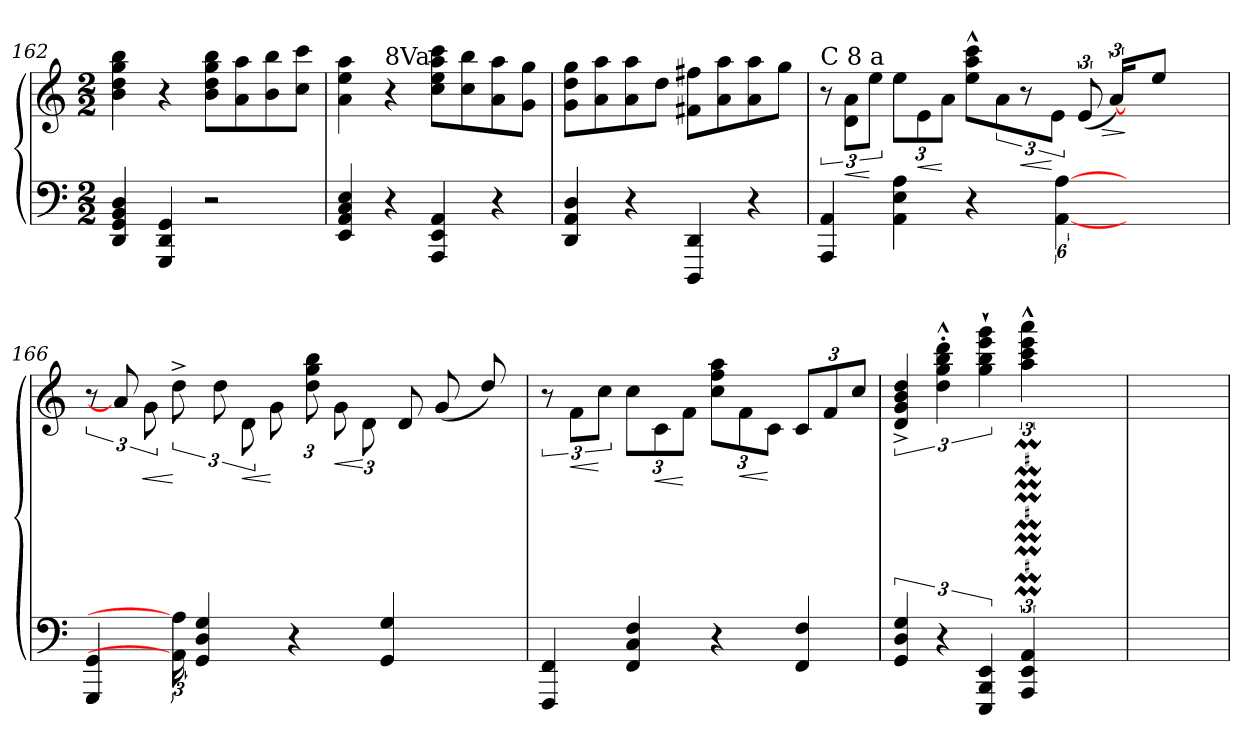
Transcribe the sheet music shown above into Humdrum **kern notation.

**kern	**kern	**dynam
*part1	*part1	*part1
*staff2	*staff1	*staff1/2
*clefF4	*clefG2	*
*k[]	*k[]	*
*C:	*C:	*
*M2/2	*M2/2	*
=162	=162	=162
4DD/ 4GG/ 4BB/ 4D/	4b\ 4dd\ 4gg\ 4bb\	.
4GGG/ 4DD/ 4GG/	4r	.
2r	8b\ 8dd\ 8gg\ 8bb\L	.
.	8a\ 8aa\	.
.	8b\ 8bb\	.
.	8cc\ 8ccc\J	.
!!LO:LB:g=z
=163	=163	=163
4EE/ 4AA/ 4C/ 4E/	4a\ 4ee\ 4aa\	.
!	!LO:TX:a:t=8Va	!
4r	4r	.
4AAA/ 4EE/ 4AA/	8cc\ 8ee\ 8aa\ 8ccc\L	.
.	8cc\ 8bb\	.
4r	8a\ 8aa\	.
.	8g\ 8gg\J	.
=164	=164	=164
4DD/ 4AA/ 4D/	8g\ 8dd\ 8gg\L	.
.	8a\ 8aa\	.
4r	8a\ 8aa\	.
.	8dd\J	.
4DDD/ 4DD/	8f#X\ 8ff#X\L	.
.	8a\ 8aa\	.
4r	8a\ 8aa\	.
.	8gg\J	.
=165	=165	=165
!	!LO:TX:a:t=C 8 a	!
4AAA/ 4AA/	12r	.
!	!	!LO:HP:b
.	12d\ 12a\L	<
.	12ee\J	[
*	*Xbrackettup	*
4AA\ 4E\ 4A\	12ee\L	.
!	!	!LO:HP:b
.	12e\	<
.	12a\J	[
4r	8ee\^^ 8aa\^^ 8ccc\^^L	.
*	*brackettup	*
.	12a\	.
!	!	!LO:HP:b
.	12r	<
32.ryy	.	.
.	12e\J	[
[24%5AA\ [24%5A\	.	.
.	(12e/	.
!	!	!LO:HP:b
.	[24a/L)	>
.	12ryy	]
192%7ryy	.	.
8.ryy	.	.
.	8ee/J	.
!	!LO:N:vis=128.	!
.	1920%23ryy	.
.	1920%17ryy	.
!!LO:LB:g=z
=166	=166	=166
4GGG/ 4GG/	12r	.
.	12a/L]	.
!	!	!LO:HP:b
.	12g\L	<
24AA\] 24A\]	12dd^\J	[
4GG/ 4D/ 4G/	.	.
*	*Xbrackettup	*
.	12dd\L	.
!	!	!LO:HP:b
.	12d\	<
.	12g\J	[
4r	.	.
.	12dd\ 12gg\ 12bb\L	.
!	!	!LO:HP:b
.	12g\	<
.	12d\J	[
4GG/ 4G/	.	.
.	8d/L	.
.	(8g/	.
8ryy	.	.
.	8dd/J)	.
24ryy	.	.
=167	=167	=167
*	*brackettup	*
4FFF/ 4FF/	12r	.
!	!	!LO:HP:b
.	12f\L	<
.	12cc\J	[
*	*Xbrackettup	*
4FF/ 4C/ 4F/	12cc\L	.
!	!	!LO:HP:b
.	12c\	<
.	12f\J	[
4r	12cc\ 12ff\ 12aa\L	.
!	!	!LO:HP:b
.	12f\	<
.	12c\J	[
4FF/ 4F/	12c/L	.
.	12f/	.
.	12cc/J	.
=168	=168	=168
*	*brackettup	*
6GG/ 6D/ 6G/	6d/^ 6g/^ 6b/^ 6dd/^	.
6r	6dd\'^^ 6gg\'^^ 6bb\'^^ 6ddd\'^^	.
6EEE/ 6BBB/ 6EE/	6gg\` 6bb\` 6eee\` 6ggg\`	.
6AAA/M 6EE/M 6AA/M	6aa\^^ 6ccc\^^ 6eee\^^ 6aaa\^^	.
3ryy	3ryy	.
=169	=169	=169
24ryy	24ryy	.
=	=	=
*-	*-	*-
